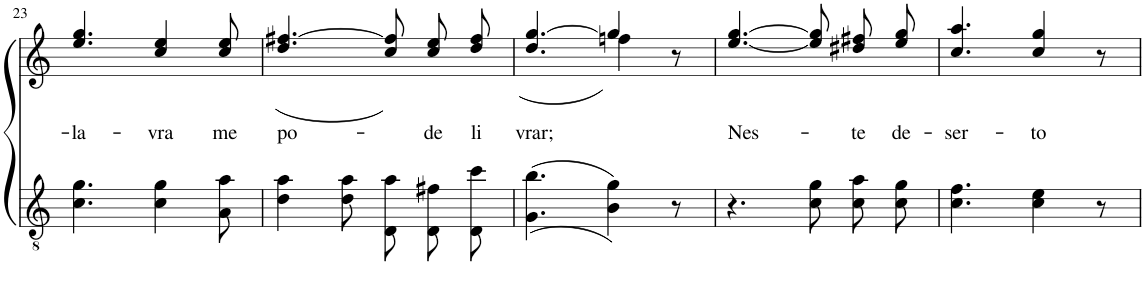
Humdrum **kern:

**kern	**kern	**text
*part2	*part1	*part1
*staff2	*staff1	*staff1
*I"Parte III e IV	*I"Parte I e II	*
!!LO:PB:g=z
*clefGv2	*clefG2	*
*Trd4c7	*Trd4c7	*
*k[]	*k[]	*
*M6/8	*M6/8	*
=23	=23	=23
!	!	!LO:LY:b
4.c\ 4.g\	4.ee/ 4.gg/	-la-
!	!	!LO:LY:b
4c\ 4g\	4cc/ 4ee/	-vra
!	!	!LO:LY:b
8A\ 8a\	8cc/ 8ee/	me
=24	=24	=24
!	!	!LO:LY:b
4d\ 4a\	(4.dd/ [4.ff#X/	po-
8d\ 8a\	.	.
8D\ 8a\L	8cc\ 8ff#]\L)	.
!	!	!LO:LY:b
8D\ 8f#X\	8cc\ 8ee\	-de
!	!	!LO:LY:b
8D\ 8cc\J	8dd\ 8ff#\J	li-
=25	=25	=25
*	*^	*
!	!	!	!LO:LY:b
((4.G\ 4.b\	4.ryy	(4.dd/ [4.gg/	-vrar;
4B\ 4g\))	4gg/]	4ffn\)	.
8r	8r	8ryy	.
=26	=26	=26	=26
!	!	!	!LO:LY:b
*	*v	*v	*
4.r	[4.ee/ [4.gg/	Nes-
8c\ 8g\L	8ee]\ 8gg]\L	.
!	!	!LO:LY:b
8c\ 8a\	8dd#X\ 8ff#X\	-te
!	!	!LO:LY:b
8c\ 8g\J	8ee\ 8gg\J	de-
=27	=27	=27
!	!	!LO:LY:b
4.c\ 4.f\	4.cc/ 4.aa/	-ser-
!	!	!LO:LY:b
4c\ 4e\	4cc/ 4gg/	-to
8r	8r	.
=	=	=
*-	*-	*-
